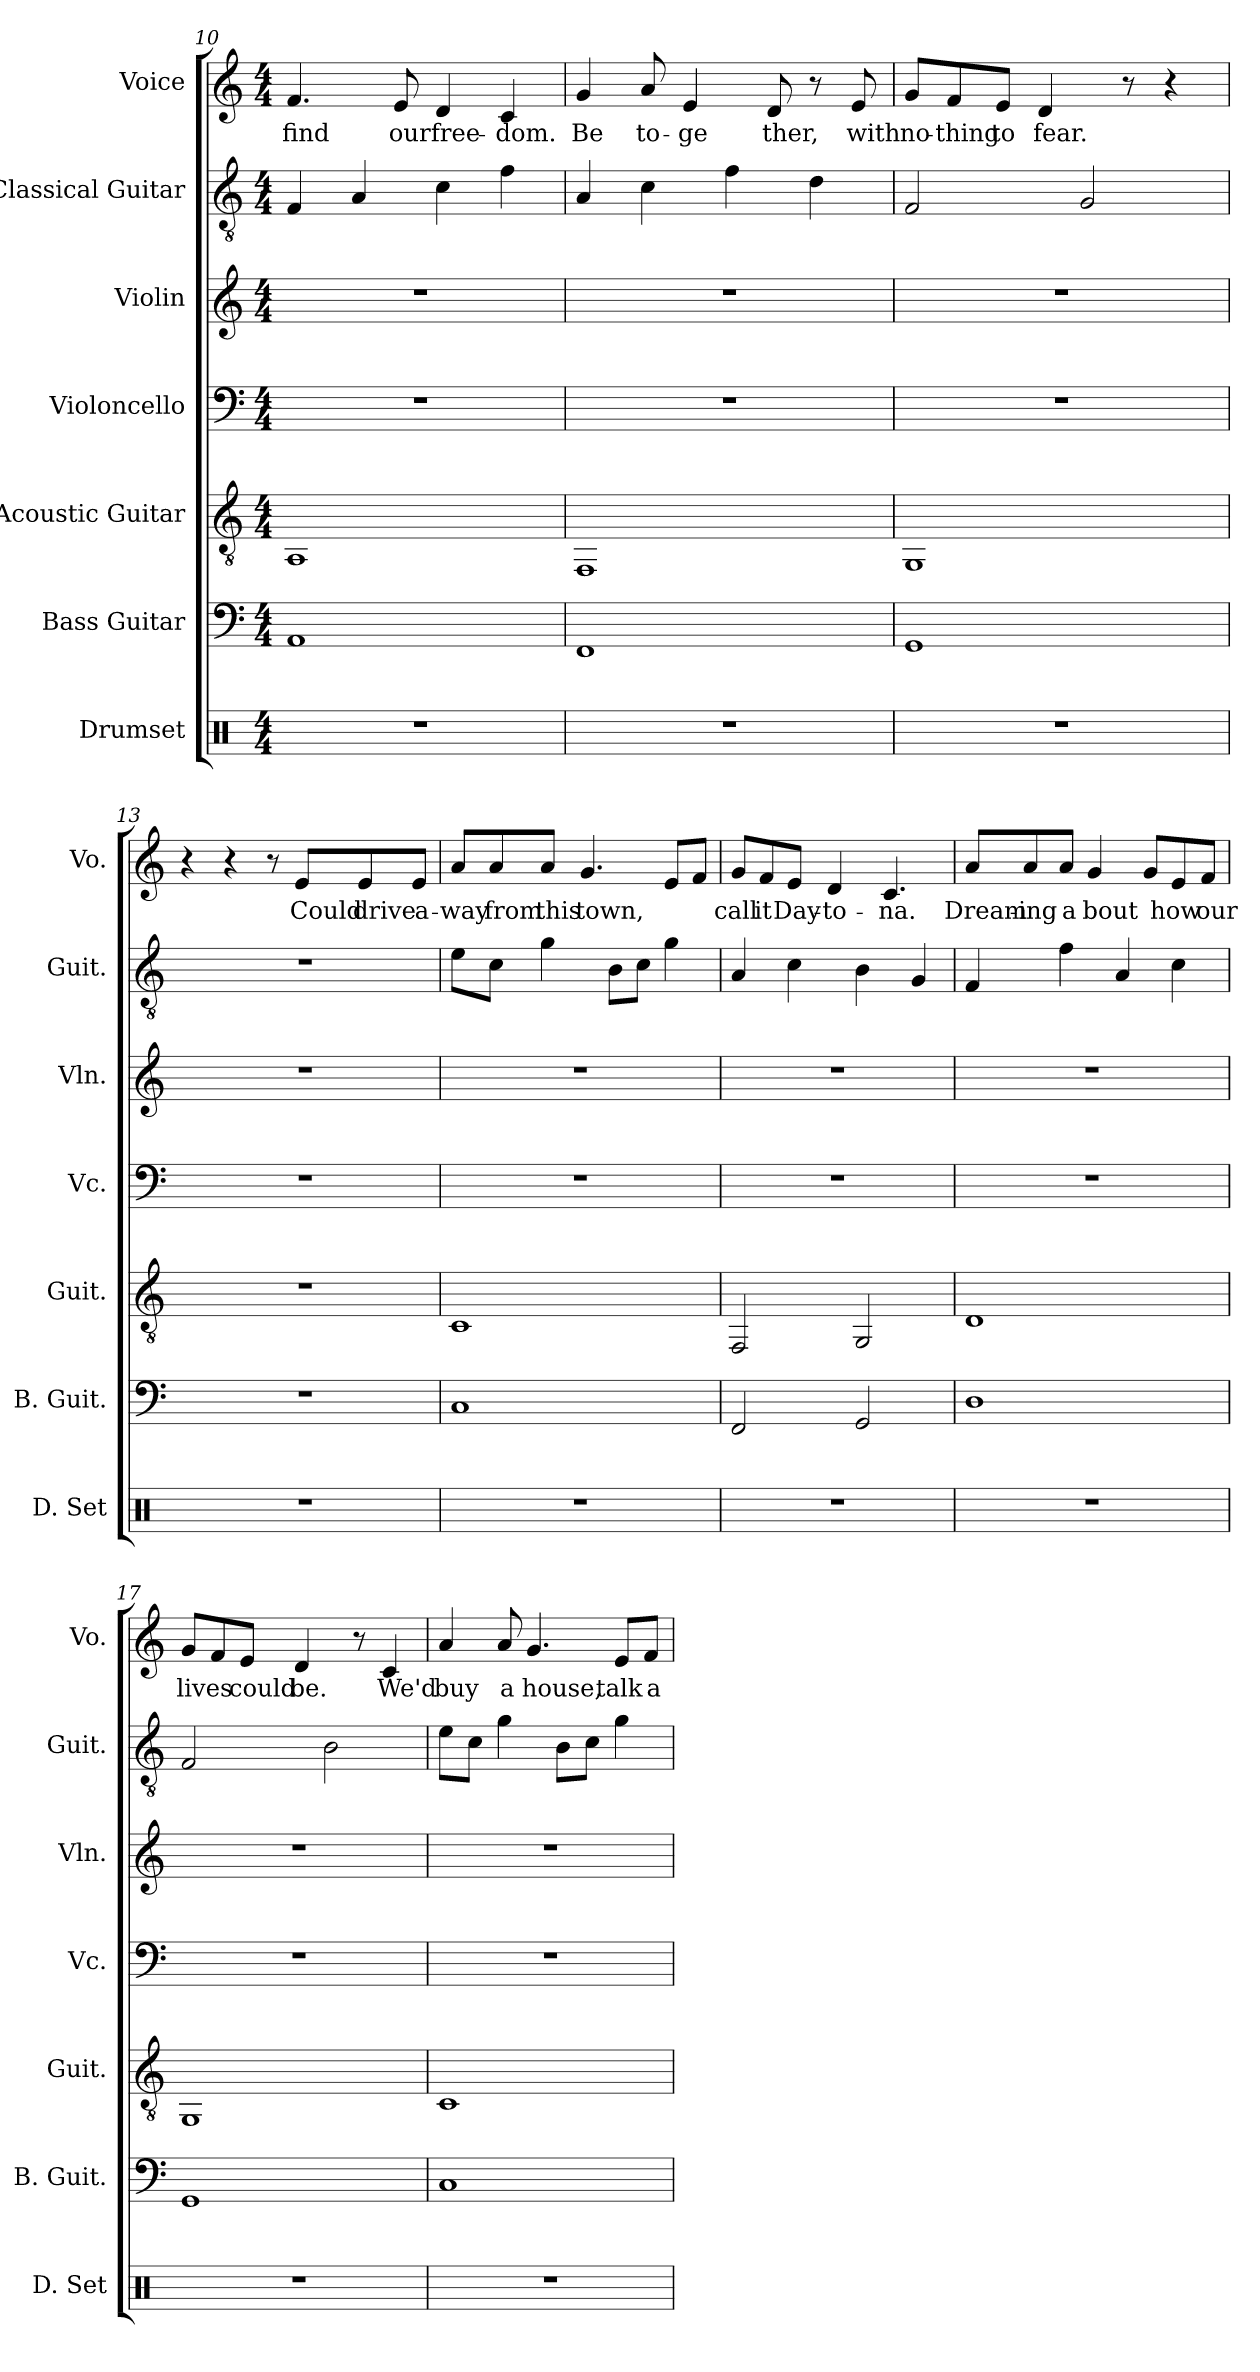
**kern	**kern	**kern	**kern	**kern	**kern	**kern	**text
*part7	*part6	*part5	*part4	*part3	*part2	*part1	*part1
*staff7	*staff6	*staff5	*staff4	*staff3	*staff2	*staff1	*staff1
*I"Drumset	*I"Bass Guitar	*I"Acoustic Guitar	*I"Violoncello	*I"Violin	*I"Classical Guitar	*I"Voice	*
*I'D. Set	*I'B. Guit.	*I'Guit.	*I'Vc.	*I'Vln.	*I'Guit.	*I'Vo.	*
*clefX	*clefF4	*clefGv2	*clefF4	*clefG2	*clefGv2	*clefG2	*
*	*ITrd7c12	*	*	*	*	*	*
*k[]	*k[]	*k[]	*k[]	*k[]	*k[]	*k[]	*
*M4/4	*M4/4	*M4/4	*M4/4	*M4/4	*M4/4	*M4/4	*
=10	=10	=10	=10	=10	=10	=10	=10
!	!	!	!	!	!	!	!LO:LY:b
1r	1AAA	1AA	1r	1r	4F/	4.f/	find
.	.	.	.	.	4A/	.	.
!	!	!	!	!	!	!	!LO:LY:b
.	.	.	.	.	.	8e/	our
!	!	!	!	!	!	!	!LO:LY:b
.	.	.	.	.	4c\	4d/	free-
!	!	!	!	!	!	!	!LO:LY:b
.	.	.	.	.	4f\	4c/	-dom.
=11	=11	=11	=11	=11	=11	=11	=11
!	!	!	!	!	!	!	!LO:LY:b
1r	1FFF	1FF	1r	1r	4A/	4g/	Be
!	!	!	!	!	!	!	!LO:LY:b
.	.	.	.	.	4c\	8a/	to-
!	!	!	!	!	!	!	!LO:LY:b
.	.	.	.	.	.	4e/	-ge
.	.	.	.	.	4f\	.	.
!	!	!	!	!	!	!	!LO:LY:b
.	.	.	.	.	.	8d/	ther,
.	.	.	.	.	4d\	8r	.
!	!	!	!	!	!	!	!LO:LY:b
.	.	.	.	.	.	8e/	with
!!LO:PB:g=z
=12	=12	=12	=12	=12	=12	=12	=12
!	!	!	!	!	!	!	!LO:LY:b
1r	1GGG	1GG	1r	1r	2F/	8g/L	no-
!	!	!	!	!	!	!	!LO:LY:b
.	.	.	.	.	.	8f/	-thing
!	!	!	!	!	!	!	!LO:LY:b
.	.	.	.	.	.	8e/J	to
!	!	!	!	!	!	!	!LO:LY:b
.	.	.	.	.	.	4d/	fear.
.	.	.	.	.	2G/	.	.
.	.	.	.	.	.	8r	.
.	.	.	.	.	.	4r	.
=13	=13	=13	=13	=13	=13	=13	=13
1r	1r	1r	1r	1r	1r	4r	.
.	.	.	.	.	.	4r	.
.	.	.	.	.	.	8r	.
!	!	!	!	!	!	!	!LO:LY:b
.	.	.	.	.	.	8e/L	Could
!	!	!	!	!	!	!	!LO:LY:b
.	.	.	.	.	.	8e/	drive
!	!	!	!	!	!	!	!LO:LY:b
.	.	.	.	.	.	8e/J	a-
=14	=14	=14	=14	=14	=14	=14	=14
!	!	!	!	!	!	!	!LO:LY:b
1r	1CC	1C	1r	1r	8e\L	8a/L	-way
!	!	!	!	!	!	!	!LO:LY:b
.	.	.	.	.	8c\J	8a/	from
!	!	!	!	!	!	!	!LO:LY:b
.	.	.	.	.	4g\	8a/J	this
!	!	!	!	!	!	!	!LO:LY:b
.	.	.	.	.	.	4.g/	town,
.	.	.	.	.	8B\L	.	.
.	.	.	.	.	8c\J	.	.
.	.	.	.	.	4g\	8e/L	.
.	.	.	.	.	.	8f/J	.
=15	=15	=15	=15	=15	=15	=15	=15
!	!	!	!	!	!	!	!LO:LY:b
1r	2FFF/	2FF/	1r	1r	4A/	8g/L	call
!	!	!	!	!	!	!	!LO:LY:b
.	.	.	.	.	.	8f/	it
!	!	!	!	!	!	!	!LO:LY:b
.	.	.	.	.	4c\	8e/J	Day-
!	!	!	!	!	!	!	!LO:LY:b
.	.	.	.	.	.	4d/	-to-
.	2GGG/	2GG/	.	.	4B\	.	.
!	!	!	!	!	!	!	!LO:LY:b
.	.	.	.	.	.	4.c/	-na.
.	.	.	.	.	4G/	.	.
!!LO:PB:g=z
=16	=16	=16	=16	=16	=16	=16	=16
!	!	!	!	!	!	!	!LO:LY:b
1r	1DD	1D	1r	1r	4F/	8a/L	Dream-
!	!	!	!	!	!	!	!LO:LY:b
.	.	.	.	.	.	8a/	-ing
!	!	!	!	!	!	!	!LO:LY:b
.	.	.	.	.	4f\	8a/J	a
!	!	!	!	!	!	!	!LO:LY:b
.	.	.	.	.	.	4g/	bout
.	.	.	.	.	4A/	.	.
.	.	.	.	.	.	8g/L	.
!	!	!	!	!	!	!	!LO:LY:b
.	.	.	.	.	4c\	8e/	how
!	!	!	!	!	!	!	!LO:LY:b
.	.	.	.	.	.	8f/J	our
=17	=17	=17	=17	=17	=17	=17	=17
!	!	!	!	!	!	!	!LO:LY:b
1r	1GGG	1GG	1r	1r	2F/	8g/L	lives
.	.	.	.	.	.	8f/	.
!	!	!	!	!	!	!	!LO:LY:b
.	.	.	.	.	.	8e/J	could
!	!	!	!	!	!	!	!LO:LY:b
.	.	.	.	.	.	4d/	be.
.	.	.	.	.	2B\	.	.
.	.	.	.	.	.	8r	.
!	!	!	!	!	!	!	!LO:LY:b
.	.	.	.	.	.	4c/	We'd
=18	=18	=18	=18	=18	=18	=18	=18
!	!	!	!	!	!	!	!LO:LY:b
1r	1CC	1C	1r	1r	8e\L	4a/	buy
.	.	.	.	.	8c\J	.	.
!	!	!	!	!	!	!	!LO:LY:b
.	.	.	.	.	4g\	8a/	a
!	!	!	!	!	!	!	!LO:LY:b
.	.	.	.	.	.	4.g/	house,
.	.	.	.	.	8B\L	.	.
.	.	.	.	.	8c\J	.	.
!	!	!	!	!	!	!	!LO:LY:b
.	.	.	.	.	4g\	8e/L	talk
!	!	!	!	!	!	!	!LO:LY:b
.	.	.	.	.	.	8f/J	a-
=	=	=	=	=	=	=	=
*-	*-	*-	*-	*-	*-	*-	*-
